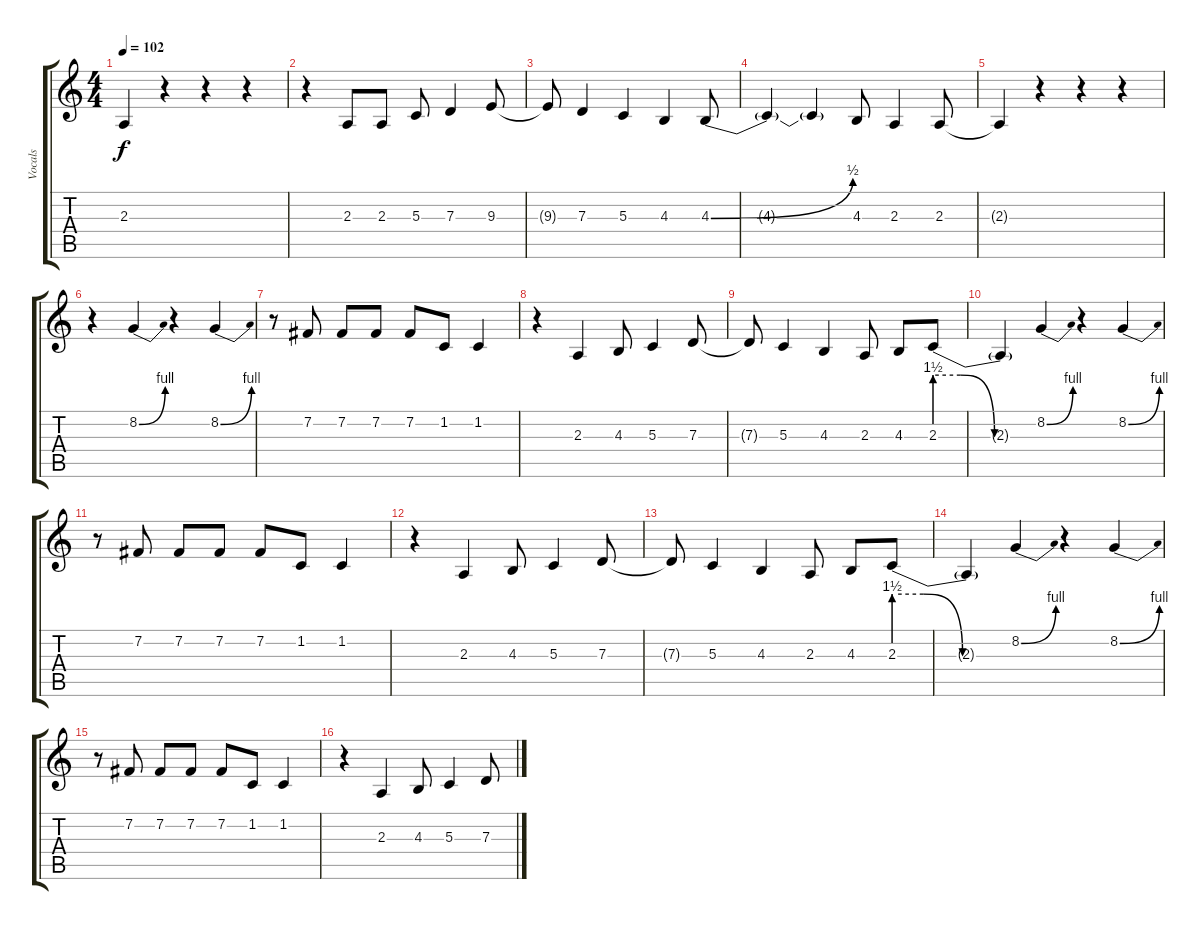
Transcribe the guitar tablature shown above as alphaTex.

\track ("Vocals" "Vocals") {instrument ocarina}
\staff {score tabs}
\tuning (E4 B3 G3 D3 A2 D2) {hide}
\ts (4 4)
\tempo 102
\clef g2
\ks c
2.3{t}.4{dy f} r.4 r.4 r.4 |
r.4 2.3.8 2.3.8 5.3.8 7.3.4 9.3.8 |
9.3{t}.8 7.3.4 5.3.4 4.3.4 4.3{be (bend 0 0 60 2)}.8 |
4.3{t}.4 4.3{t}.4 4.3.8 2.3.4 2.3.8 |
2.3{t}.4 r.4 r.4 r.4 |
r.4 8.2{be (bend 0 0 60 4)}.4 r.4 8.2{be (bend 0 0 60 4)}.4 |
r.8 7.2.8 7.2.8 7.2.8 7.2.8 1.2.8 1.2.4 |
r.4 2.3.4 4.3.8 5.3.4 7.3.8 |
7.3{t}.8 5.3.4 4.3.4 2.3.8 4.3.8 2.3{be (custom 0 6 15 6 35 0 60 0)}.8 |
2.3{t}.4 8.2{be (bend 0 0 60 4)}.4 r.4 8.2{be (bend 0 0 60 4)}.4 |
r.8 7.2.8 7.2.8 7.2.8 7.2.8 1.2.8 1.2.4 |
r.4 2.3.4 4.3.8 5.3.4 7.3.8 |
7.3{t}.8 5.3.4 4.3.4 2.3.8 4.3.8 2.3{be (custom 0 6 15 6 35 0 60 0)}.8 |
2.3{t}.4 8.2{be (bend 0 0 60 4)}.4 r.4 8.2{be (bend 0 0 60 4)}.4 |
r.8 7.2.8 7.2.8 7.2.8 7.2.8 1.2.8 1.2.4 |
r.4 2.3.4 4.3.8 5.3.4 7.3.8
